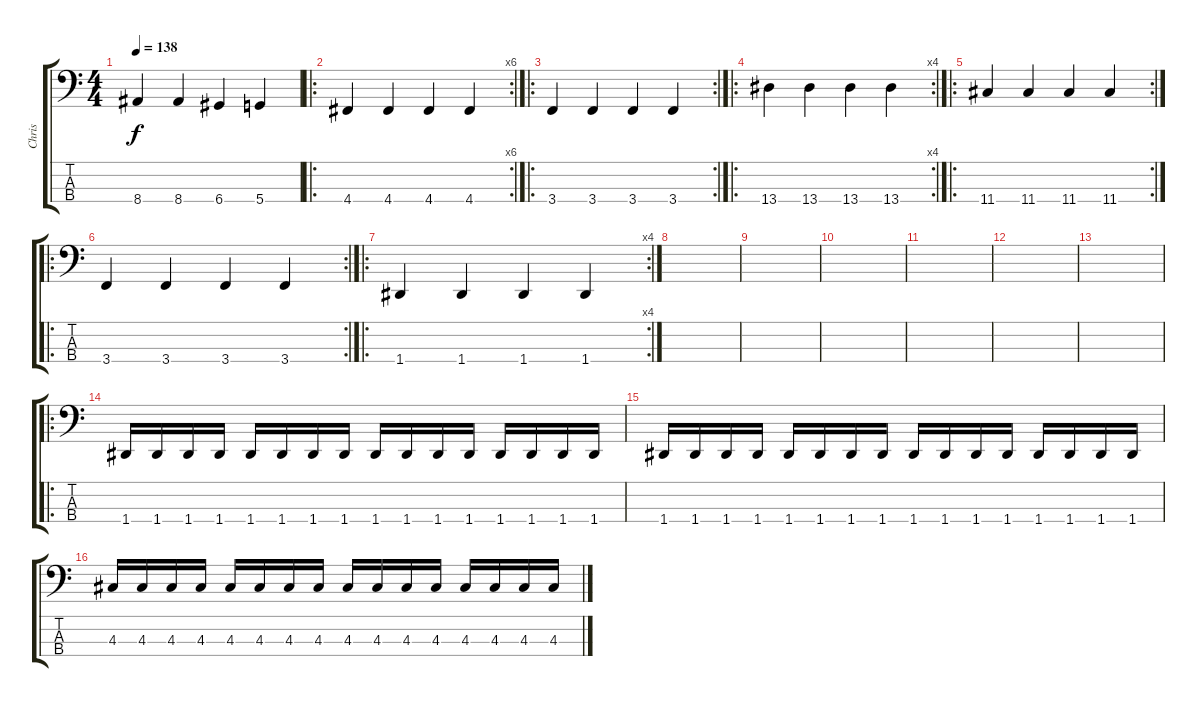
\track ("Chris" "Chris") {instrument electricbassfinger}
\staff {score tabs}
\tuning (G2 D2 A1 D1) {hide}
\ts (4 4)
\tempo 138
\clef f4
\ks c
8.4.4{dy f} 8.4.4 6.4.4 5.4.4 |
\ro
\rc 6
4.4.4 4.4.4 4.4.4 4.4.4 |
\ro
\rc 2
3.4.4 3.4.4 3.4.4 3.4.4 |
\ro
\rc 4
13.4.4 13.4.4 13.4.4 13.4.4 |
\ro
\rc 2
11.4.4 11.4.4 11.4.4 11.4.4 |
\ro
\rc 2
3.4.4 3.4.4 3.4.4 3.4.4 |
\ro
\rc 4
1.4.4 1.4.4 1.4.4 1.4.4 |
|
|
|
|
|
|
\ro
1.4.16 1.4.16 1.4.16 1.4.16 1.4.16 1.4.16 1.4.16 1.4.16 1.4.16 1.4.16 1.4.16 1.4.16 1.4.16 1.4.16 1.4.16 1.4.16 |
1.4.16 1.4.16 1.4.16 1.4.16 1.4.16 1.4.16 1.4.16 1.4.16 1.4.16 1.4.16 1.4.16 1.4.16 1.4.16 1.4.16 1.4.16 1.4.16 |
4.3.16 4.3.16 4.3.16 4.3.16 4.3.16 4.3.16 4.3.16 4.3.16 4.3.16 4.3.16 4.3.16 4.3.16 4.3.16 4.3.16 4.3.16 4.3.16
